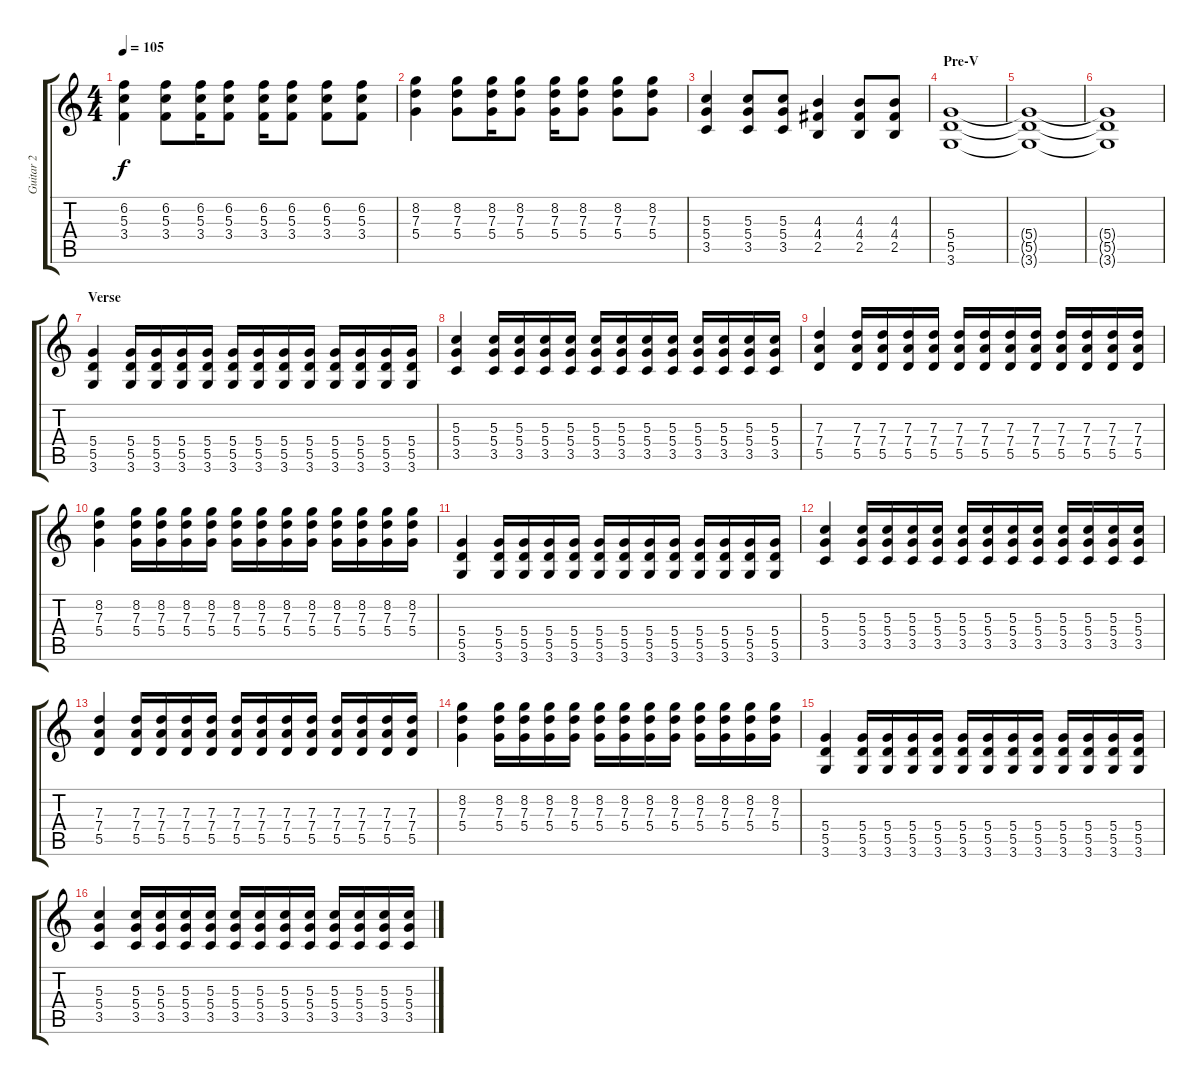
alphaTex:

\track ("Guitar 2" "Guitar 2") {instrument distortionguitar}
\staff {score tabs}
\tuning (E4 B3 G3 D3 A2 E2) {hide}
\ts (4 4)
\tempo 105
\clef g2
\ks c
(6.2 5.3 3.4).4{dy f} (6.2 5.3 3.4).8 (6.2 5.3 3.4).16 (6.2 5.3 3.4).8 (6.2 5.3 3.4).16 (6.2 5.3 3.4).8 (6.2 5.3 3.4).8 (6.2 5.3 3.4).8 |
(8.2 7.3 5.4).4 (8.2 7.3 5.4).8 (8.2 7.3 5.4).16 (8.2 7.3 5.4).8 (8.2 7.3 5.4).16 (8.2 7.3 5.4).8 (8.2 7.3 5.4).8 (8.2 7.3 5.4).8 |
(5.3 5.4 3.5).4 (5.3 5.4 3.5).8 (5.3 5.4 3.5).8 (4.3 4.4 2.5).4 (4.3 4.4 2.5).8 (4.3 4.4 2.5).8 |
\section ("" "Pre-V")
(5.4 5.5 3.6).1 |
(5.4{t} 5.5{t} 3.6{t}).1{volume 7} |
(5.4{t} 5.5{t} 3.6{t}).1 |
\section ("" "Verse")
(5.4 5.5 3.6).4{volume 12} (5.4 5.5 3.6).16 (5.4 5.5 3.6).16 (5.4 5.5 3.6).16 (5.4 5.5 3.6).16 (5.4 5.5 3.6).16 (5.4 5.5 3.6).16 (5.4 5.5 3.6).16 (5.4 5.5 3.6).16 (5.4 5.5 3.6).16 (5.4 5.5 3.6).16 (5.4 5.5 3.6).16 (5.4 5.5 3.6).16 |
(5.3 5.4 3.5).4 (5.3 5.4 3.5).16 (5.3 5.4 3.5).16 (5.3 5.4 3.5).16 (5.3 5.4 3.5).16 (5.3 5.4 3.5).16 (5.3 5.4 3.5).16 (5.3 5.4 3.5).16 (5.3 5.4 3.5).16 (5.3 5.4 3.5).16 (5.3 5.4 3.5).16 (5.3 5.4 3.5).16 (5.3 5.4 3.5).16 |
(7.3 7.4 5.5).4 (7.3 7.4 5.5).16 (7.3 7.4 5.5).16 (7.3 7.4 5.5).16 (7.3 7.4 5.5).16 (7.3 7.4 5.5).16 (7.3 7.4 5.5).16 (7.3 7.4 5.5).16 (7.3 7.4 5.5).16 (7.3 7.4 5.5).16 (7.3 7.4 5.5).16 (7.3 7.4 5.5).16 (7.3 7.4 5.5).16 |
(8.2 7.3 5.4).4 (8.2 7.3 5.4).16 (8.2 7.3 5.4).16 (8.2 7.3 5.4).16 (8.2 7.3 5.4).16 (8.2 7.3 5.4).16 (8.2 7.3 5.4).16 (8.2 7.3 5.4).16 (8.2 7.3 5.4).16 (8.2 7.3 5.4).16 (8.2 7.3 5.4).16 (8.2 7.3 5.4).16 (8.2 7.3 5.4).16 |
(5.4 5.5 3.6).4{volume 14} (5.4 5.5 3.6).16 (5.4 5.5 3.6).16 (5.4 5.5 3.6).16 (5.4 5.5 3.6).16 (5.4 5.5 3.6).16 (5.4 5.5 3.6).16 (5.4 5.5 3.6).16 (5.4 5.5 3.6).16 (5.4 5.5 3.6).16 (5.4 5.5 3.6).16 (5.4 5.5 3.6).16 (5.4 5.5 3.6).16 |
(5.3 5.4 3.5).4 (5.3 5.4 3.5).16 (5.3 5.4 3.5).16 (5.3 5.4 3.5).16 (5.3 5.4 3.5).16 (5.3 5.4 3.5).16 (5.3 5.4 3.5).16 (5.3 5.4 3.5).16 (5.3 5.4 3.5).16 (5.3 5.4 3.5).16 (5.3 5.4 3.5).16 (5.3 5.4 3.5).16 (5.3 5.4 3.5).16 |
(7.3 7.4 5.5).4 (7.3 7.4 5.5).16 (7.3 7.4 5.5).16 (7.3 7.4 5.5).16 (7.3 7.4 5.5).16 (7.3 7.4 5.5).16 (7.3 7.4 5.5).16 (7.3 7.4 5.5).16 (7.3 7.4 5.5).16 (7.3 7.4 5.5).16 (7.3 7.4 5.5).16 (7.3 7.4 5.5).16 (7.3 7.4 5.5).16 |
(8.2 7.3 5.4).4 (8.2 7.3 5.4).16 (8.2 7.3 5.4).16 (8.2 7.3 5.4).16 (8.2 7.3 5.4).16 (8.2 7.3 5.4).16 (8.2 7.3 5.4).16 (8.2 7.3 5.4).16 (8.2 7.3 5.4).16 (8.2 7.3 5.4).16 (8.2 7.3 5.4).16 (8.2 7.3 5.4).16 (8.2 7.3 5.4).16 |
(5.4 5.5 3.6).4{volume 14} (5.4 5.5 3.6).16 (5.4 5.5 3.6).16 (5.4 5.5 3.6).16 (5.4 5.5 3.6).16 (5.4 5.5 3.6).16 (5.4 5.5 3.6).16 (5.4 5.5 3.6).16 (5.4 5.5 3.6).16 (5.4 5.5 3.6).16 (5.4 5.5 3.6).16 (5.4 5.5 3.6).16 (5.4 5.5 3.6).16 |
(5.3 5.4 3.5).4 (5.3 5.4 3.5).16 (5.3 5.4 3.5).16 (5.3 5.4 3.5).16 (5.3 5.4 3.5).16 (5.3 5.4 3.5).16 (5.3 5.4 3.5).16 (5.3 5.4 3.5).16 (5.3 5.4 3.5).16 (5.3 5.4 3.5).16 (5.3 5.4 3.5).16 (5.3 5.4 3.5).16 (5.3 5.4 3.5).16
